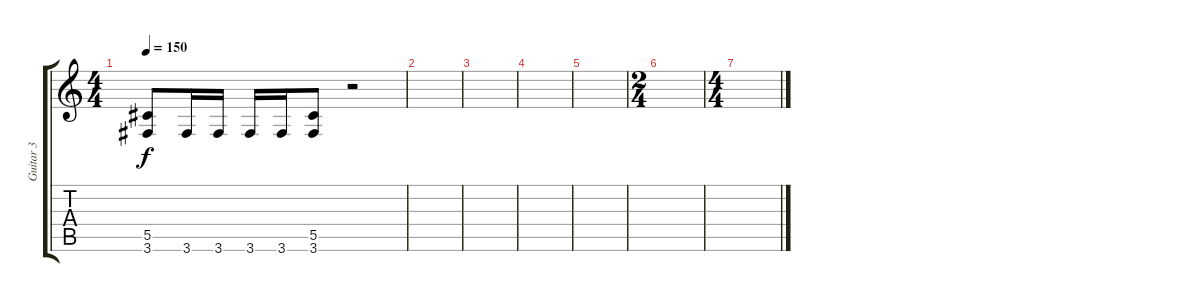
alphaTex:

\track ("Guitar 3" "Guitar 3") {instrument distortionguitar}
\staff {score tabs}
\tuning (Eb4 Bb3 Gb3 Db3 Ab2 Eb2) {hide}
\ts (4 4)
\tempo 150
\clef g2
\ks c
(5.5 3.6).8{dy f} 3.6.16 3.6.16 3.6.16 3.6.16 (5.5 3.6).8 r.2 |
|
|
|
|
\ts (2 4)
|
\ts (4 4)
